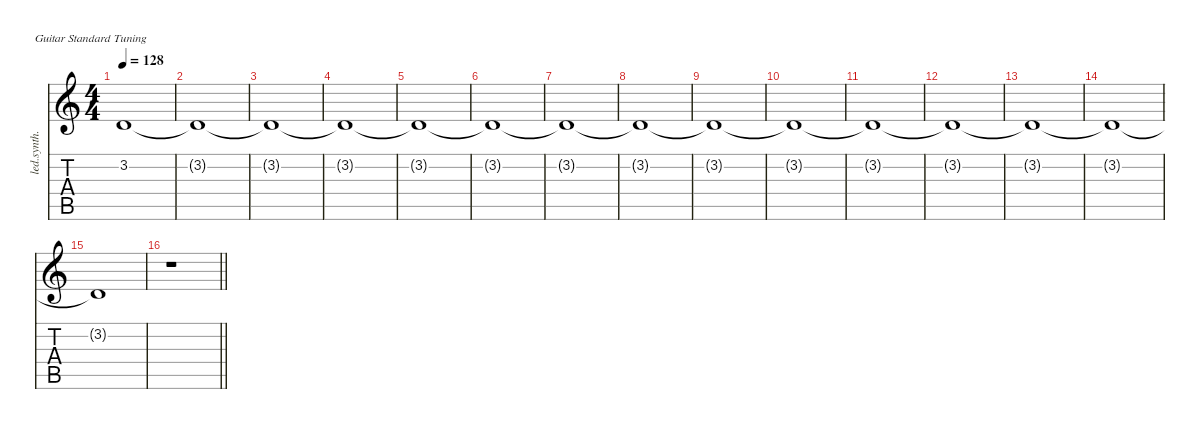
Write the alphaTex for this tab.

\defaultSystemsLayout 4
\hideDynamics
\bracketExtendMode nobrackets
\otherSystemsTrackNameOrientation horizontal
\track ("Vocal(Axl)" "led.synth.") {mute instrument lead2sawtooth}
\staff {score tabs}
\tuning (E4 B3 G3 D3 A2 E2)
\ts (4 4)
\tempo 128
\clef g2
\ks c
3.2{t}.1{dy mf beam Up} |
3.2{t}.1{beam Up} |
3.2{t}.1{beam Up} |
3.2{t}.1{beam Up} |
3.2{t}.1{beam Up} |
3.2{t}.1{beam Up} |
3.2{t}.1{beam Up} |
3.2{t}.1{beam Up} |
3.2{t}.1{beam Up} |
3.2{t}.1{beam Up} |
3.2{t}.1{beam Up} |
3.2{t}.1{beam Up} |
3.2{t}.1{beam Up} |
3.2{t}.1{beam Up} |
3.2{t}.1{dy ff beam Up} |
\barLineRight lightlight
r.1{beam Down}
